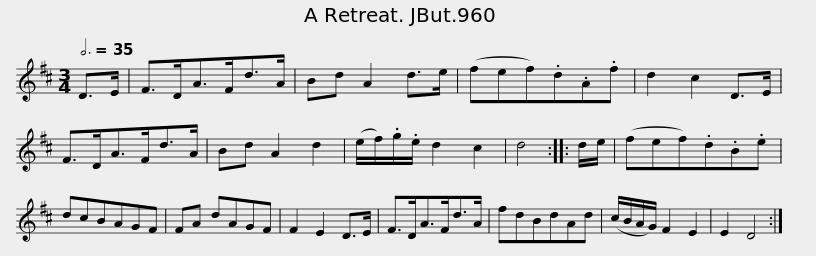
X:1
L:1/8
Q:3/4=35
M:3/4
I:linebreak $
K:D
V:1 treble
V:1
 D>E | F>DA>Fd>A | Bd A2 d>e | (fef).d.A.f | d2 c2 D>E | %5
 F>DA>Fd>A | Bd A2 d2 | (e/f/).g/.e/ d2 c2 |$ d4 :: d/e/ | %10
 (fef).d.B.e | dcBAGF | FA dAGF | F2 E2 D>E | F>DA>Fd>A | %15
 fdBdAd |$ (c/B/A/G/) F2 E2 | E2 D4 :| %18
